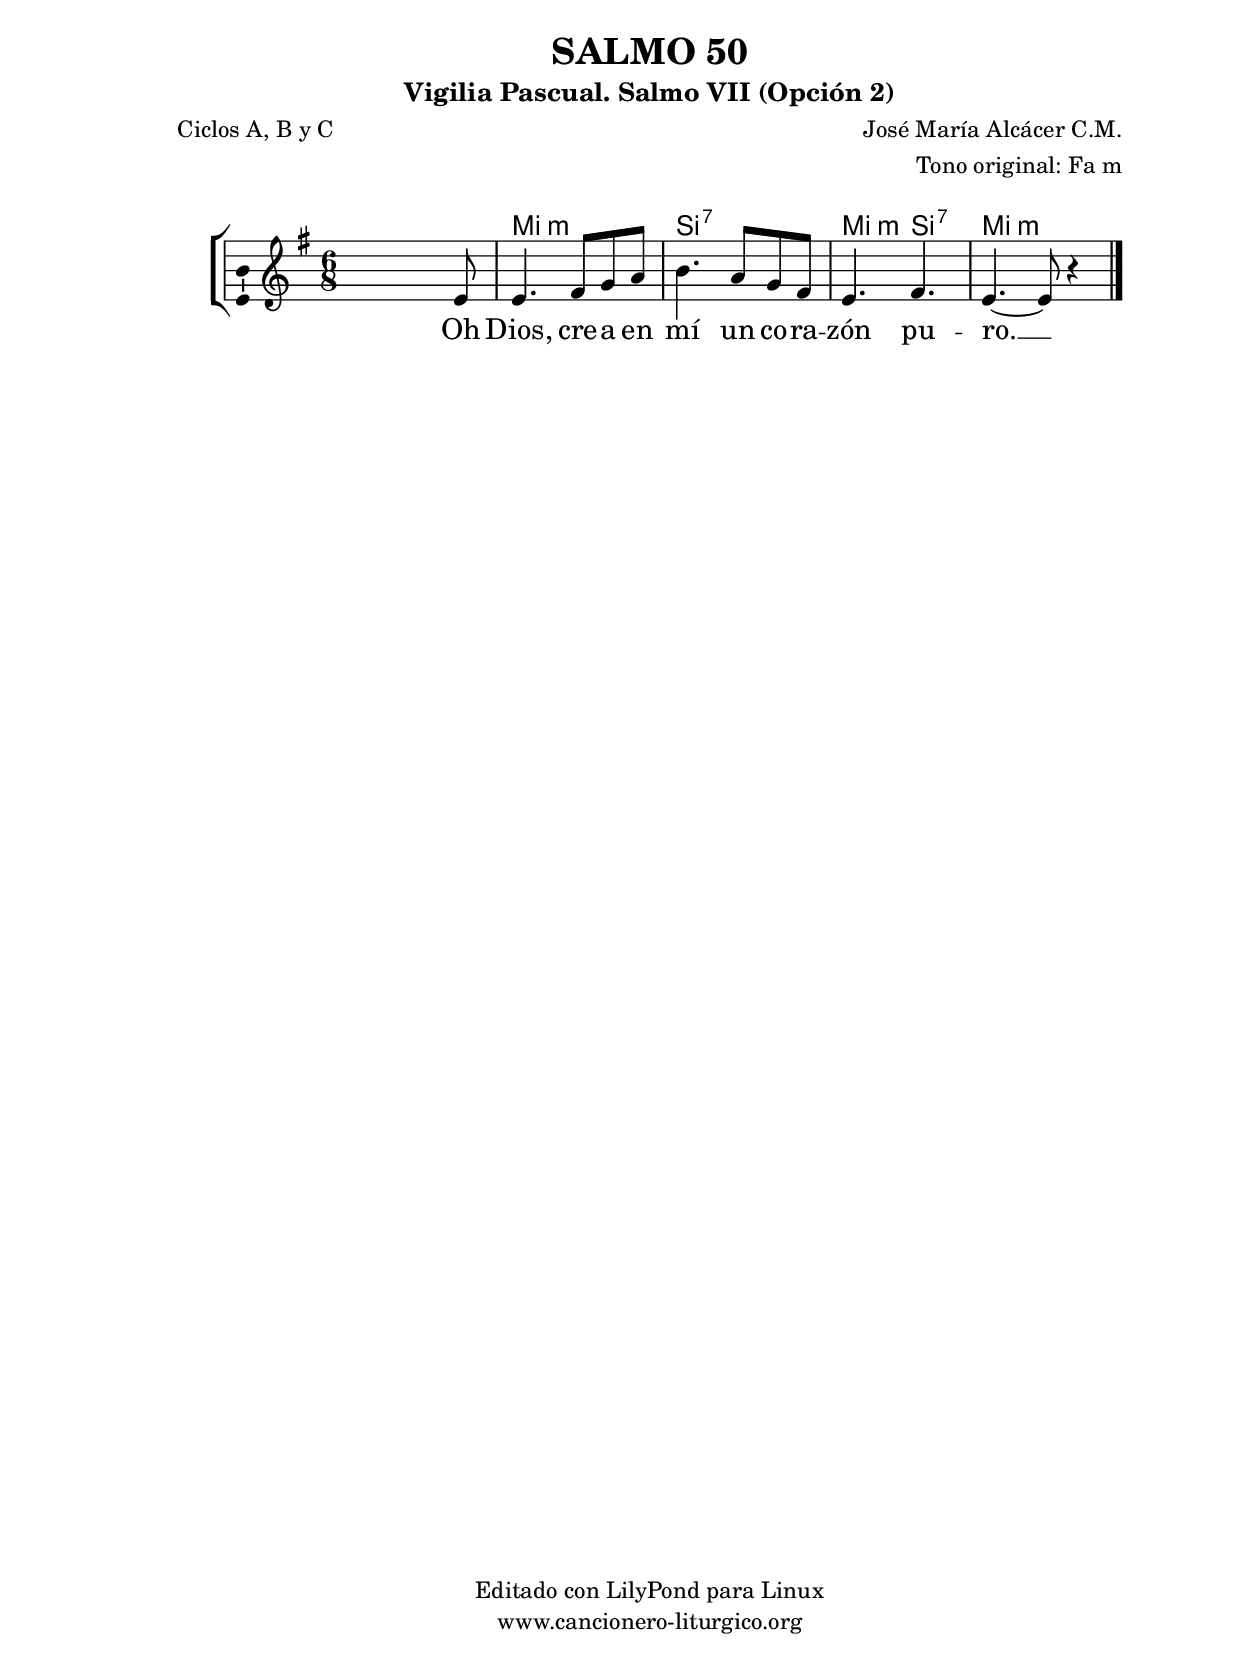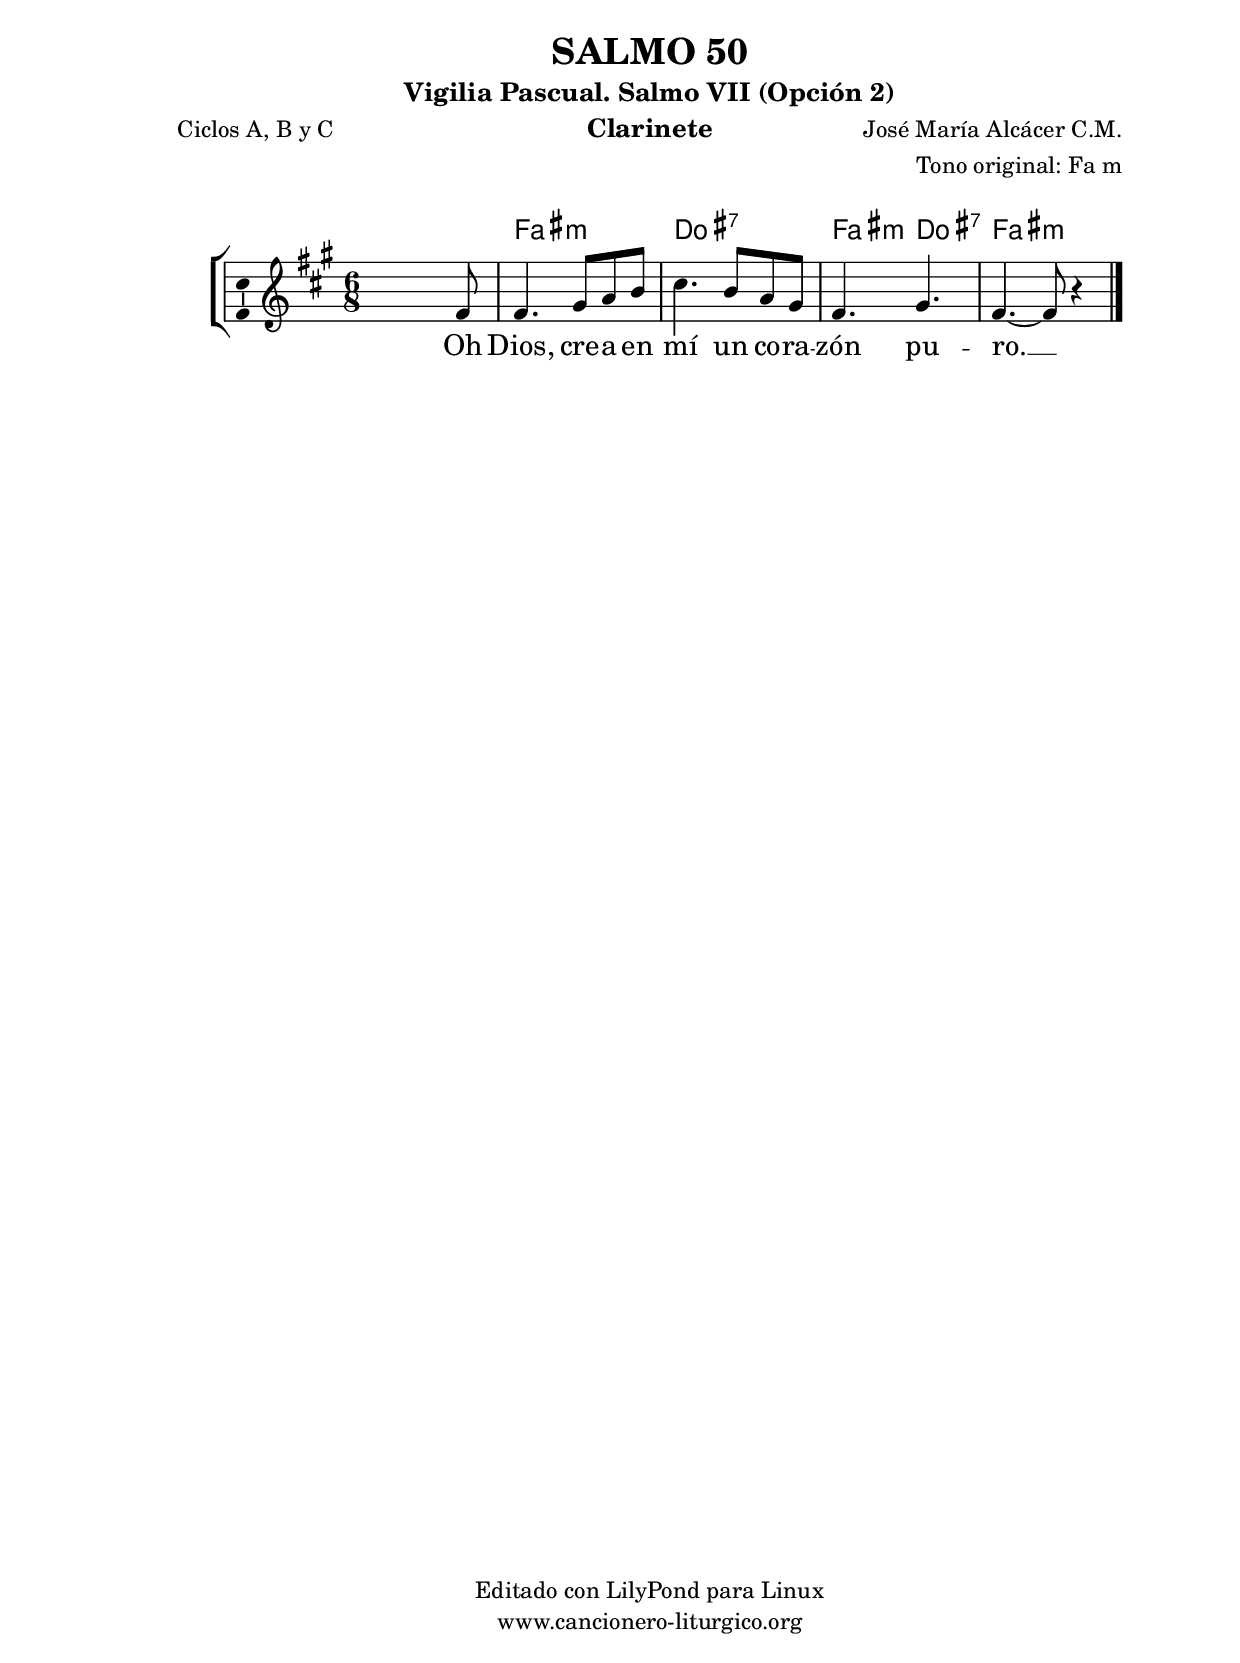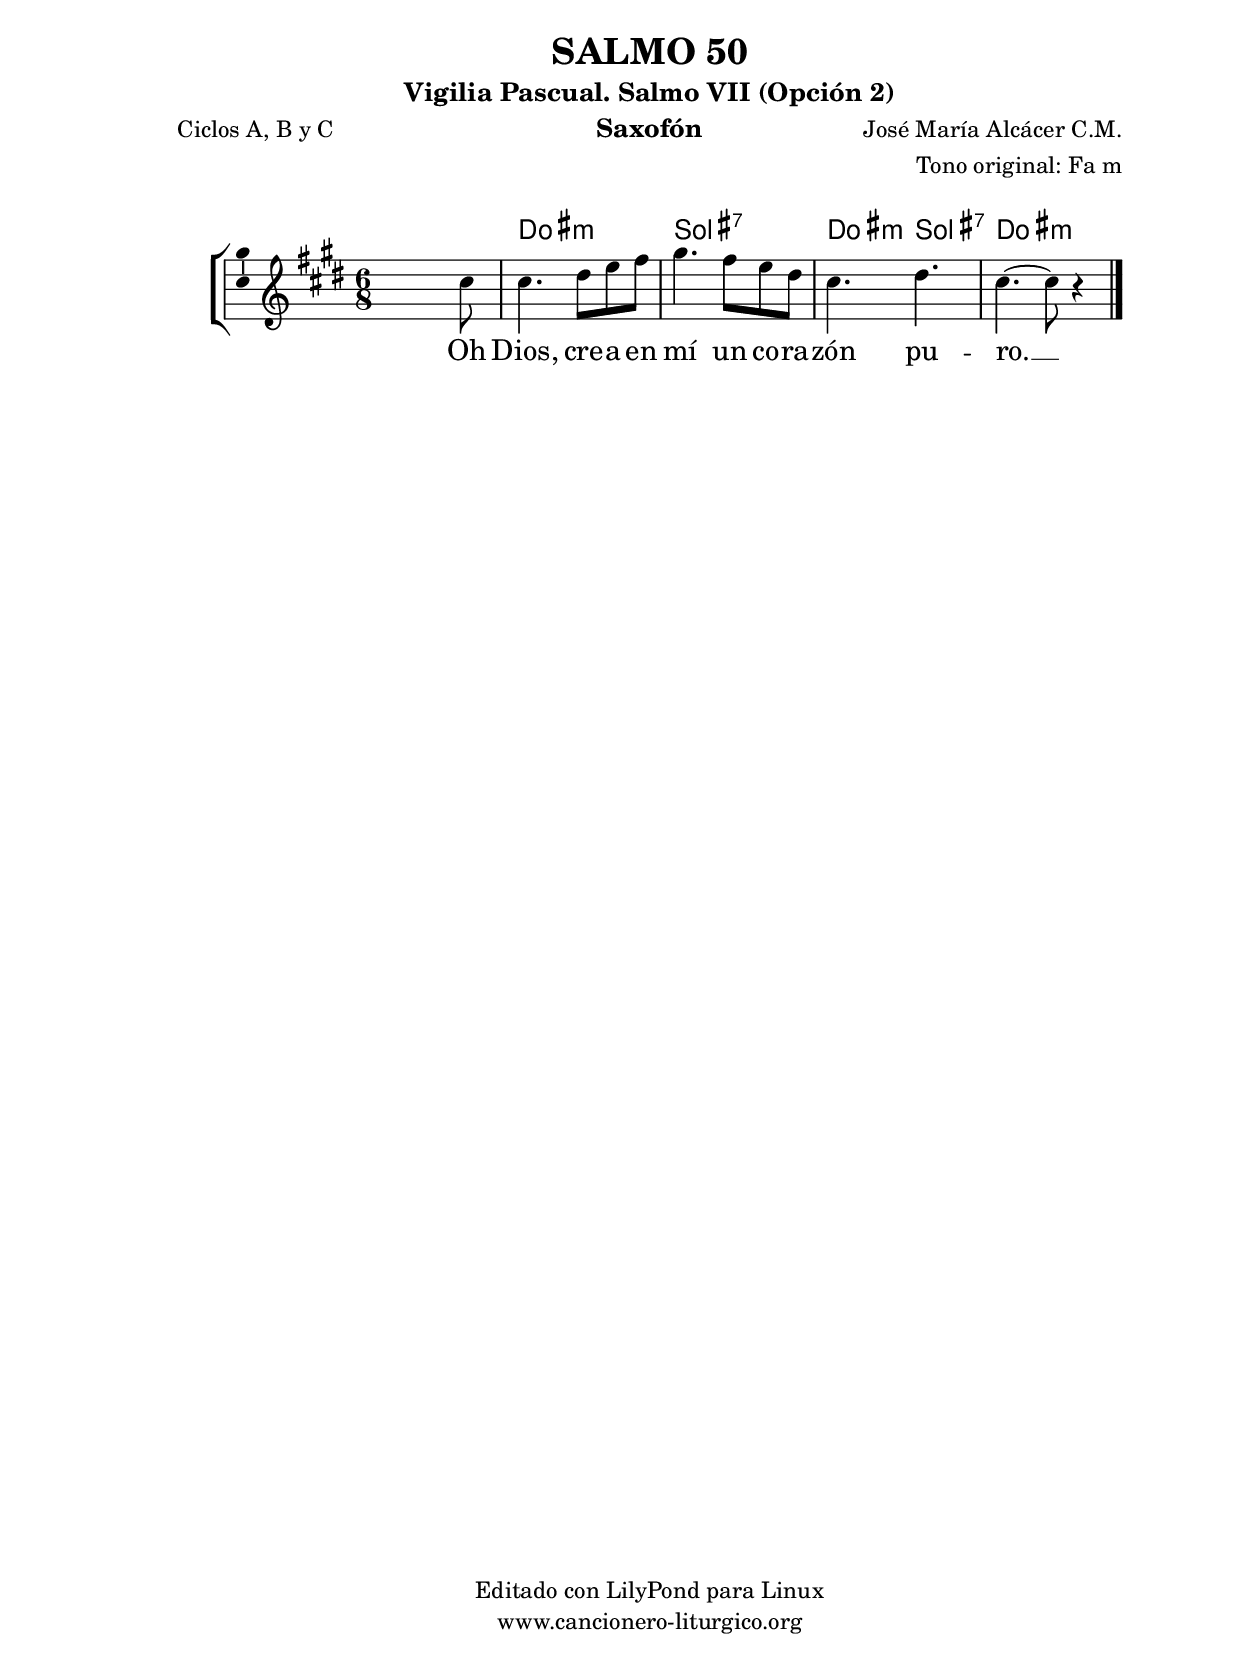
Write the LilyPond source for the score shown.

%
%para convertir .midi en .wav:
%timidity filename.midi -Ow -o finename.wav
%
%
%Para convertir de .wav a .mp3:
%lame -h -m j filename.wav
%
%
%para escuchar el midi:
%timidity nombrefichero.midi
%


%versión de lilypond para la que se ha escrito esta partitura:
\version "2.16.0"

	%Tamaño papel
	#(set-default-paper-size "a4")
	%Tamaño partitura
	#(set-global-staff-size 20)
	%No responde al pulsar sobre una nota
	#(ly:set-option 'point-and-click #f)

%parámetros del encabezamiento:
\header {
	title = "SALMO 50"
	subtitle = "Vigilia Pascual. Salmo VII (Opción 2)"
	composer = "José María Alcácer C.M."
	poet = "Ciclos A, B y C"
	meter = ""
	arranger = "Tono original: Fa m"
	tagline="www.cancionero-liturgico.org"
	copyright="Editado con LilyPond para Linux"
	tiempo = "Pascua"
	usos = "Salmo"
	letra = "Oh Dios, crea en mí un corazón puro."
	}

%parámetros asociados al papel:
\paper  {
	oddHeaderMarkup = \markup {\fill-line { \on-the-fly #not-first-page \fromproperty #'header:title \on-the-fly #not-first-page \fromproperty #'header:composer }}
	evenHeaderMarkup = \markup {\fill-line { \fromproperty #'header:composer \fromproperty #'header:title }}
	#(set-paper-size "a4")
	print-page-number = ##f
	first-page-number = 1
	print-first-page-number = ##f
%	head-separation = 3.0 \cm
	top-margin = 2.0 \cm
	bottom-margin = 0.5\cm
%%%	bottom-margin = -1.0\cm
	left-margin = 3.0 \cm
	line-width = 16.0 \cm 
	indent = 8\mm
	interscoreline = 2.\mm
	between-system-space = 15\mm
%	para que las partituras no llenen la hoja:
	ragged-bottom = ##t
%	idem para la última hoja:
	ragged-last-bottom = ##f
%	para que las partituras llenen el ancho del papel:
	ragged-last = ##f
	after-title-space = 2.5 \cm
%page-count=1
%system-count=8

	%Flexible Vertical Spacing
%	markup-markup-spacing =
%	#'((basic-distance . 15) (minimum-distance . 15) (padding . 3))
	markup-system-spacing =
	#'((basic-distance . 15) (minimum-distance . 15) (padding . 3))
	system-system-spacing =
	#'((basic-distance . 15) (minimum-distance . 15) (padding . 3))
	score-system-spacing =
	#'((basic-distance . 15) (minimum-distance . 15) (padding . 5))
%	top-system-spacing = % header
%	#'((basic-distance . 8) (minimum-distance . 0) (padding . 3))
%	top-markup-spacing =
%	#'((basic-distance . 20) (minimum-distance . 20) (padding . 3))
	last-bottom-spacing = % footer
	#'((basic-distance . 5) (minimum-distance . 5) (padding . 3))
%	score-markup-spacing =
%	#'((basic-distance . 16) (minimum-distance . 13) (padding . 3))

	}


%parámetros que afectan a toda la partitura:
global =  {
	%clave de sol (G):
	\clef G
	%armadura:
	\transpose f e
	\key f \minor
	\tempo 4.=60
	\set Score.tempoHideNote = ##t
	}


acordes = {
	\italianChords
	\chordmode {
	\transpose f e
{

s2.
f2.:m c:7 f4.:m c:7 f2.:m

	}
	}
}

melodia = 
	\transpose f e
{
	\relative c'{
	\time 6/8

s2 s8 f8
f4. g8 aes bes
c4. bes8 aes g
f4. g
f4.~f8 r4

	\bar "|."
	}
	}


texto = \lyricmode {
Oh Dios, cre -- a en mí un co -- ra -- zón pu -- ro. __
	}


acordesStaff = \context ChordNames = acordesStaff <<
	\set chordChanges = ##t
	\acordes
	>>


vozStaff = \context Voice = vozStaff
\with {\consists "Ambitus_engraver"}
<<
%	\set Staff.instrumentName = ""
%	\set Staff.shortInstrumentName = ""
%	\set Staff.midiInstrument = #"clarinet"
%	\set Staff.midiInstrument = #"cello"
%	\set Staff.midiInstrument = #"flute"
	\set Staff.midiInstrument = #"electric guitar (jazz)"
%	\set Staff.midiInstrument = #"english horn"
%	\set Staff.midiInstrument = #"violin"
%	\set Staff.midiInstrument = #"glockenspiel"
	\set Staff.midiMinimumVolume = #0.7
	\set Staff.midiMaximumVolume = #0.9
	\global
	\melodia
	>>


textoStaff = \context Lyrics = textoStaff <<
	\lyricsto vozStaff \texto
	>>

\book {
	\score {
		\context ChoirStaff {
			\override StaffGroup.SystemStartBracket #'collapse-height = #1
			\override Score.SystemStartBar #'collapse-height = #1
			<<
			\acordesStaff
			\vozStaff
			\textoStaff
			>>
			}
		\layout {
	    		\context {
				\Lyrics
				\override LyricText #'font-size = #2
				}
	   		 \context {
				\Score
				%fontSize = #3
				\override StaffSymbol #'staff-space = #(magstep +3)
				%\override Beam #'thickness = #0.55
				%\override SpacingSpanner #'spacing-increment = #1.0
				%\override Slur #'height-limit = #1.5
				}
			}
		}
	\score {
		\unfoldRepeats
		\context ChoirStaff {
			<<
			\acordesStaff
			\vozStaff
			>>
			}
		\midi {
	  		\context {
	  			\Score
				tempoWholesPerMinute = #(ly:make-moment 70 4)
				}
			}
		}
	}

%Partitura para clarinete
#(define output-suffix "C")
\book {
	\header{
		instrument = "Clarinete"
		}
	\score {
		\context ChoirStaff {
			\override StaffGroup.SystemStartBracket #'collapse-height = #1
			\override Score.SystemStartBar #'collapse-height = #1
\transpose c d
			<<
			\acordesStaff
			\vozStaff
			\textoStaff
			>>
			}
		\layout {
	    		\context {
				\Lyrics
				\override LyricText #'font-size = #2
				}
	   		 \context {
				\Score
				%fontSize = #3
				\override StaffSymbol #'staff-space = #(magstep +3)
				%\override Beam #'thickness = #0.55
				%\override SpacingSpanner #'spacing-increment = #1.0
				%\override Slur #'height-limit = #1.5
				}
			}
		}
	}

%Partitura para saxofón
#(define output-suffix "S")
\book {
	\header{
		instrument = "Saxofón"
		}
	\score {
		\context ChoirStaff {
			\override StaffGroup.SystemStartBracket #'collapse-height = #1
			\override Score.SystemStartBar #'collapse-height = #1
\transpose c a
			<<
			\acordesStaff
			\vozStaff
			\textoStaff
			>>
			}
		\layout {
	    		\context {
				\Lyrics
				\override LyricText #'font-size = #2
				}
	   		 \context {
				\Score
				%fontSize = #3
				\override StaffSymbol #'staff-space = #(magstep +3)
				%\override Beam #'thickness = #0.55
				%\override SpacingSpanner #'spacing-increment = #1.0
				%\override Slur #'height-limit = #1.5
				}
			}
		}
	}

